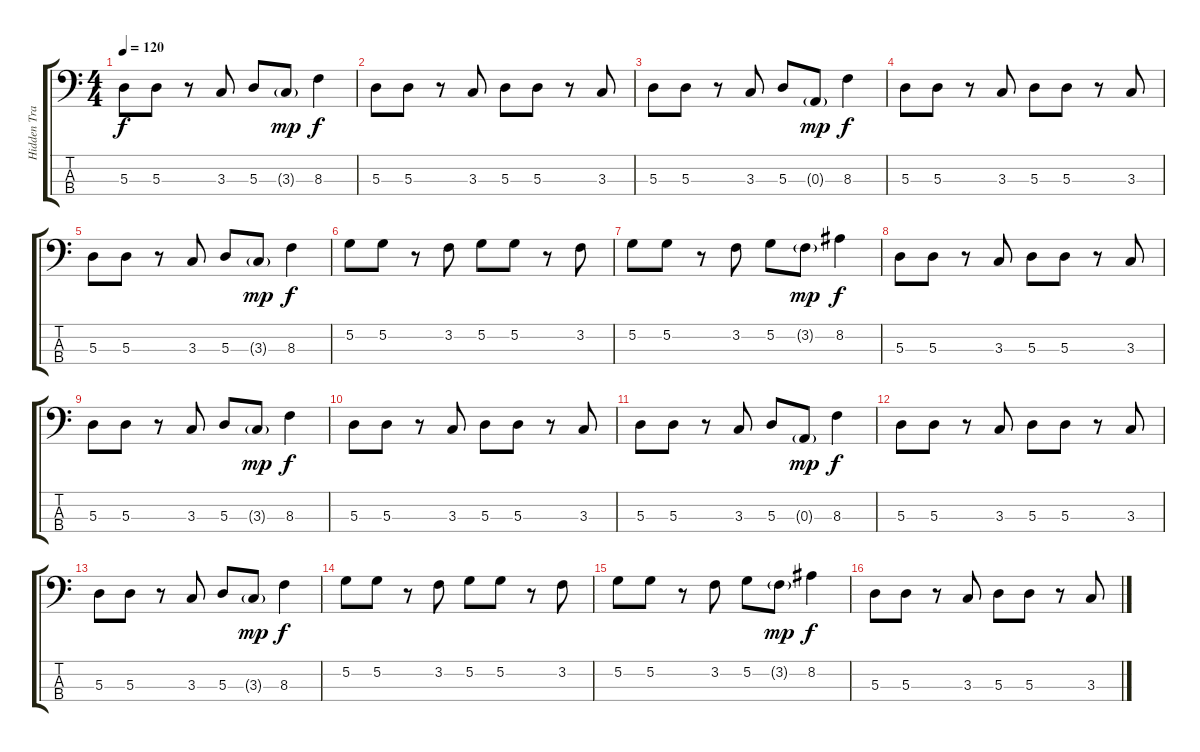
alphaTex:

\track ("Hidden Track2" "Hidden Tra") {instrument electricbassfinger}
\staff {score tabs}
\tuning (G2 D2 A1 E1) {hide}
\ts (4 4)
\tempo 120
\clef f4
\ks c
5.3.8{dy f} 5.3.8 r.8 3.3.8 5.3.8 3.3{g}.8{dy mp} 8.3.4{dy f} |
5.3.8 5.3.8 r.8 3.3.8 5.3.8 5.3.8 r.8 3.3.8 |
5.3.8 5.3.8 r.8 3.3.8 5.3.8 0.3{g}.8{dy mp} 8.3.4{dy f} |
5.3.8 5.3.8 r.8 3.3.8 5.3.8 5.3.8 r.8 3.3.8 |
5.3.8 5.3.8 r.8 3.3.8 5.3.8 3.3{g}.8{dy mp} 8.3.4{dy f} |
5.2.8 5.2.8 r.8 3.2.8 5.2.8 5.2.8 r.8 3.2.8 |
5.2.8 5.2.8 r.8 3.2.8 5.2.8 3.2{g}.8{dy mp} 8.2.4{dy f} |
5.3.8 5.3.8 r.8 3.3.8 5.3.8 5.3.8 r.8 3.3.8 |
5.3.8 5.3.8 r.8 3.3.8 5.3.8 3.3{g}.8{dy mp} 8.3.4{dy f} |
5.3.8 5.3.8 r.8 3.3.8 5.3.8 5.3.8 r.8 3.3.8 |
5.3.8 5.3.8 r.8 3.3.8 5.3.8 0.3{g}.8{dy mp} 8.3.4{dy f} |
5.3.8 5.3.8 r.8 3.3.8 5.3.8 5.3.8 r.8 3.3.8 |
5.3.8 5.3.8 r.8 3.3.8 5.3.8 3.3{g}.8{dy mp} 8.3.4{dy f} |
5.2.8 5.2.8 r.8 3.2.8 5.2.8 5.2.8 r.8 3.2.8 |
5.2.8 5.2.8 r.8 3.2.8 5.2.8 3.2{g}.8{dy mp} 8.2.4{dy f} |
5.3.8 5.3.8 r.8 3.3.8 5.3.8 5.3.8 r.8 3.3.8
